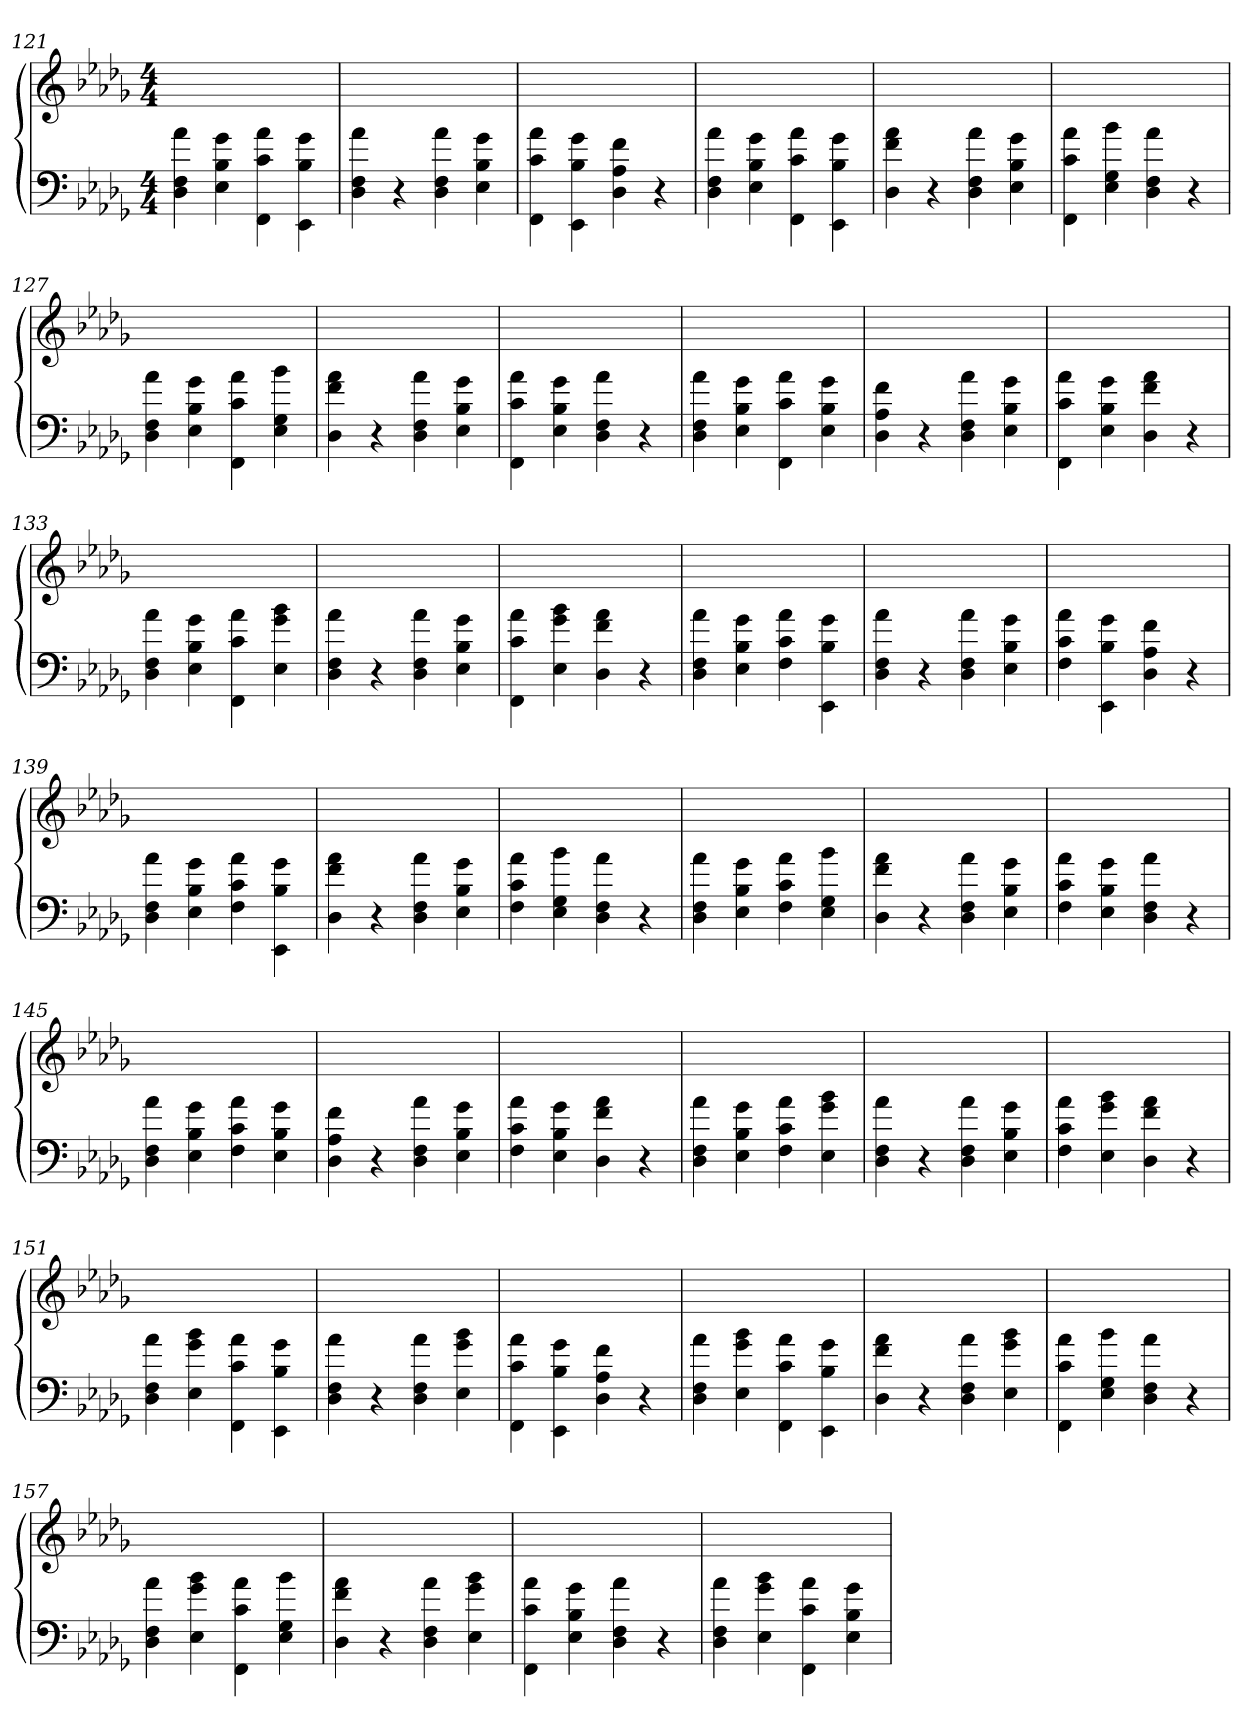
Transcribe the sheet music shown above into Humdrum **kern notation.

**kern	**kern
*part2	*part1
*staff2	*staff1
*clefF4	*clefG2
*k[b-e-a-d-g-]	*k[b-e-a-d-g-]
*D-:	*D-:
*M4/4	*M4/4
=121	=121
4D- 4F 4a-	1ryy
4E- 4B- 4g-	.
4FF 4c 4a-	.
4EE- 4B- 4g-	.
=122	=122
4D- 4F 4a-	1ryy
4r	.
4D- 4F 4a-	.
4E- 4B- 4g-	.
=123	=123
4FF 4c 4a-	1ryy
4EE- 4B- 4g-	.
4D- 4A- 4f	.
4r	.
=124	=124
4D- 4F 4a-	1ryy
4E- 4B- 4g-	.
4FF 4c 4a-	.
4EE- 4B- 4g-	.
=125	=125
4D- 4f 4a-	1ryy
4r	.
4D- 4F 4a-	.
4E- 4B- 4g-	.
=126	=126
4FF 4c 4a-	1ryy
4E- 4G- 4b-	.
4D- 4F 4a-	.
4r	.
=127	=127
4D- 4F 4a-	1ryy
4E- 4B- 4g-	.
4FF 4c 4a-	.
4E- 4G- 4b-	.
=128	=128
4D- 4f 4a-	1ryy
4r	.
4D- 4F 4a-	.
4E- 4B- 4g-	.
=129	=129
4FF 4c 4a-	1ryy
4E- 4B- 4g-	.
4D- 4F 4a-	.
4r	.
=130	=130
4D- 4F 4a-	1ryy
4E- 4B- 4g-	.
4FF 4c 4a-	.
4E- 4B- 4g-	.
=131	=131
4D- 4A- 4f	1ryy
4r	.
4D- 4F 4a-	.
4E- 4B- 4g-	.
=132	=132
4FF 4c 4a-	1ryy
4E- 4B- 4g-	.
4D- 4f 4a-	.
4r	.
=133	=133
4D- 4F 4a-	1ryy
4E- 4B- 4g-	.
4FF 4c 4a-	.
4E- 4g- 4b-	.
=134	=134
4D- 4F 4a-	1ryy
4r	.
4D- 4F 4a-	.
4E- 4B- 4g-	.
=135	=135
4FF 4c 4a-	1ryy
4E- 4g- 4b-	.
4D- 4f 4a-	.
4r	.
=136	=136
4D- 4F 4a-	1ryy
4E- 4B- 4g-	.
4F 4c 4a-	.
4EE- 4B- 4g-	.
=137	=137
4D- 4F 4a-	1ryy
4r	.
4D- 4F 4a-	.
4E- 4B- 4g-	.
=138	=138
4F 4c 4a-	1ryy
4EE- 4B- 4g-	.
4D- 4A- 4f	.
4r	.
=139	=139
4D- 4F 4a-	1ryy
4E- 4B- 4g-	.
4F 4c 4a-	.
4EE- 4B- 4g-	.
=140	=140
4D- 4f 4a-	1ryy
4r	.
4D- 4F 4a-	.
4E- 4B- 4g-	.
=141	=141
4F 4c 4a-	1ryy
4E- 4G- 4b-	.
4D- 4F 4a-	.
4r	.
=142	=142
4D- 4F 4a-	1ryy
4E- 4B- 4g-	.
4F 4c 4a-	.
4E- 4G- 4b-	.
=143	=143
4D- 4f 4a-	1ryy
4r	.
4D- 4F 4a-	.
4E- 4B- 4g-	.
=144	=144
4F 4c 4a-	1ryy
4E- 4B- 4g-	.
4D- 4F 4a-	.
4r	.
=145	=145
4D- 4F 4a-	1ryy
4E- 4B- 4g-	.
4F 4c 4a-	.
4E- 4B- 4g-	.
=146	=146
4D- 4A- 4f	1ryy
4r	.
4D- 4F 4a-	.
4E- 4B- 4g-	.
=147	=147
4F 4c 4a-	1ryy
4E- 4B- 4g-	.
4D- 4f 4a-	.
4r	.
=148	=148
4D- 4F 4a-	1ryy
4E- 4B- 4g-	.
4F 4c 4a-	.
4E- 4g- 4b-	.
=149	=149
4D- 4F 4a-	1ryy
4r	.
4D- 4F 4a-	.
4E- 4B- 4g-	.
=150	=150
4F 4c 4a-	1ryy
4E- 4g- 4b-	.
4D- 4f 4a-	.
4r	.
=151	=151
4D- 4F 4a-	1ryy
4E- 4g- 4b-	.
4FF 4c 4a-	.
4EE- 4B- 4g-	.
=152	=152
4D- 4F 4a-	1ryy
4r	.
4D- 4F 4a-	.
4E- 4g- 4b-	.
=153	=153
4FF 4c 4a-	1ryy
4EE- 4B- 4g-	.
4D- 4A- 4f	.
4r	.
=154	=154
4D- 4F 4a-	1ryy
4E- 4g- 4b-	.
4FF 4c 4a-	.
4EE- 4B- 4g-	.
=155	=155
4D- 4f 4a-	1ryy
4r	.
4D- 4F 4a-	.
4E- 4g- 4b-	.
=156	=156
4FF 4c 4a-	1ryy
4E- 4G- 4b-	.
4D- 4F 4a-	.
4r	.
=157	=157
4D- 4F 4a-	1ryy
4E- 4g- 4b-	.
4FF 4c 4a-	.
4E- 4G- 4b-	.
=158	=158
4D- 4f 4a-	1ryy
4r	.
4D- 4F 4a-	.
4E- 4g- 4b-	.
=159	=159
4FF 4c 4a-	1ryy
4E- 4B- 4g-	.
4D- 4F 4a-	.
4r	.
=160	=160
4D- 4F 4a-	1ryy
4E- 4g- 4b-	.
4FF 4c 4a-	.
4E- 4B- 4g-	.
=	=
*-	*-
